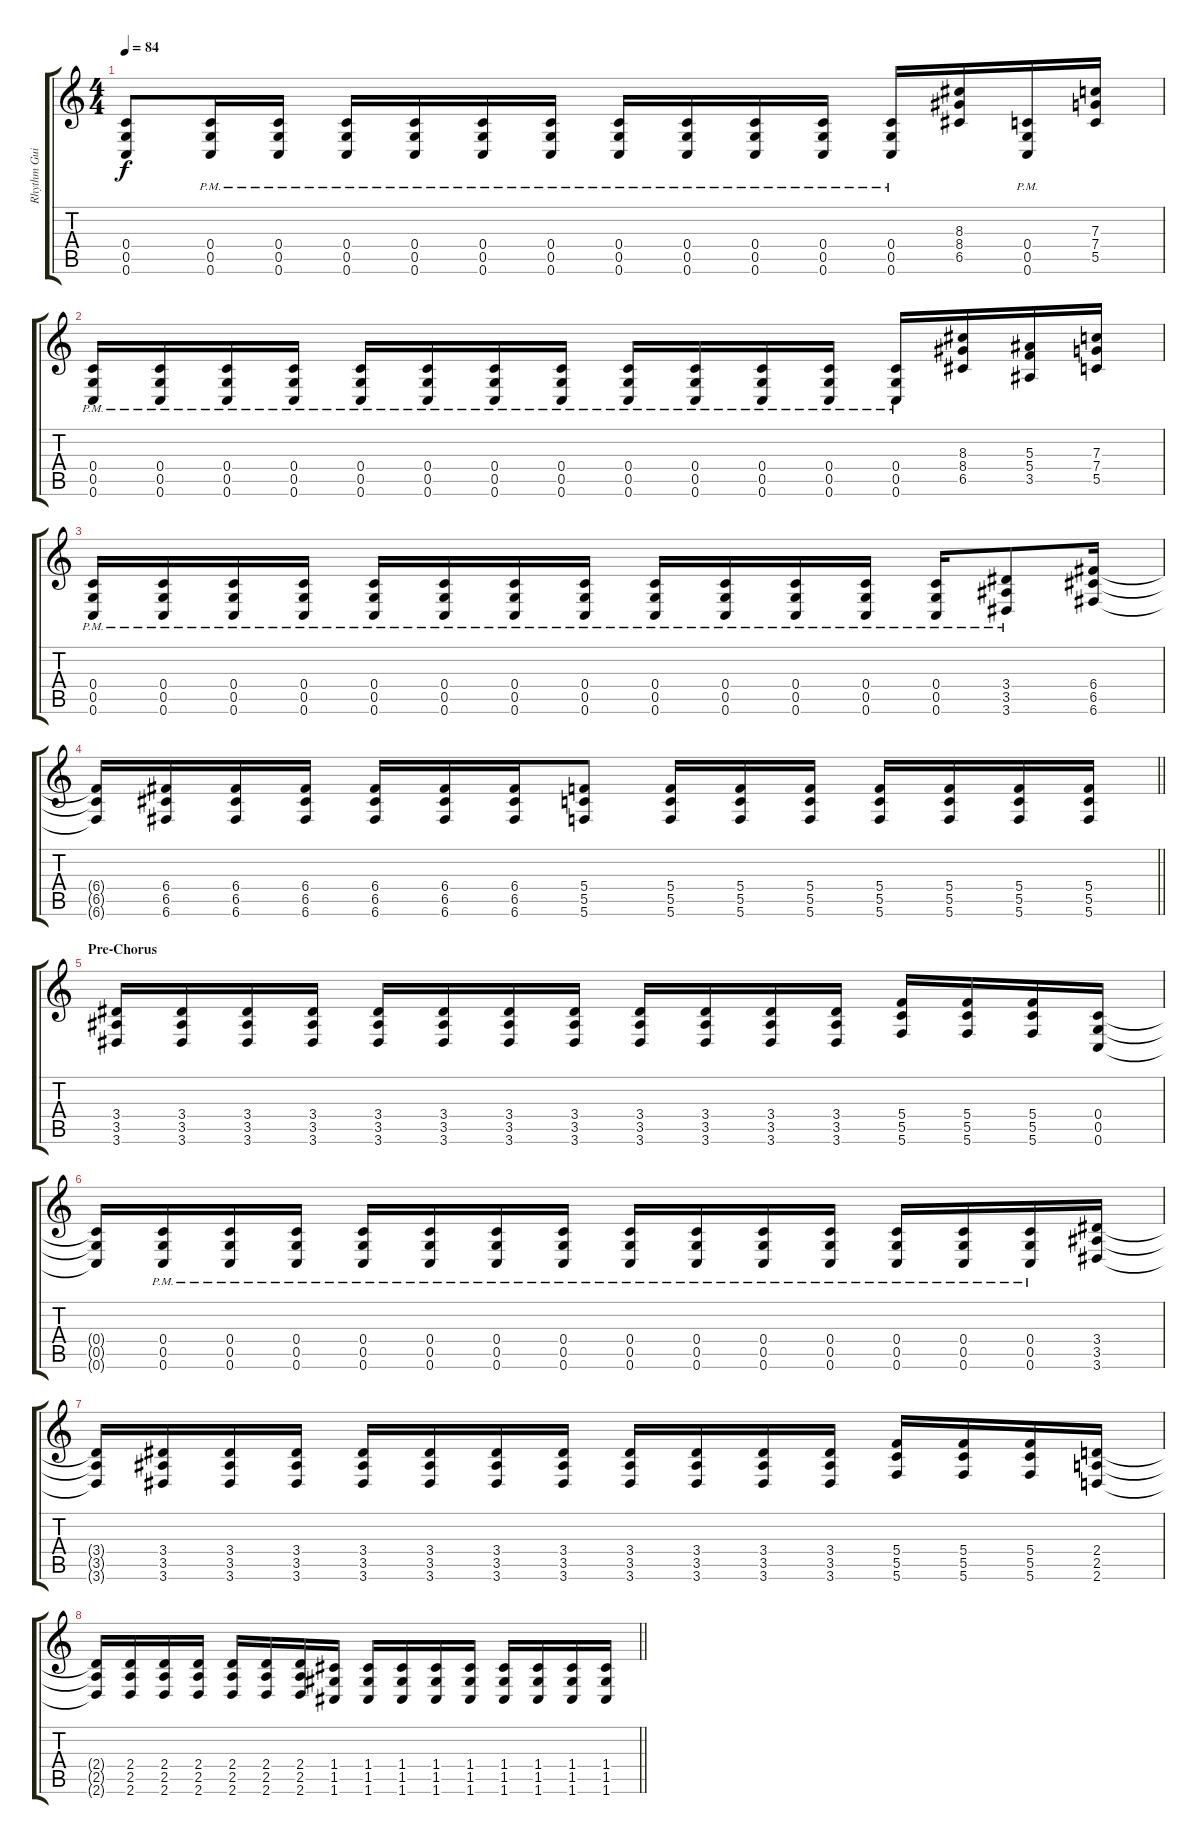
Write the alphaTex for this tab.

\track ("Rhythm Guitar" "Rhythm Gui") {instrument distortionguitar}
\staff {score tabs}
\tuning (D4 A3 F3 C3 G2 C2) {hide}
\ts (4 4)
\tempo 84
\clef g2
\ks c
(0.4 0.5 0.6).8{dy f} (0.4{pm} 0.5{pm} 0.6{pm}).16 (0.4{pm} 0.5{pm} 0.6{pm}).16 (0.4{pm} 0.5{pm} 0.6{pm}).16 (0.4{pm} 0.5{pm} 0.6{pm}).16 (0.4{pm} 0.5{pm} 0.6{pm}).16 (0.4{pm} 0.5{pm} 0.6{pm}).16 (0.4{pm} 0.5{pm} 0.6{pm}).16 (0.4{pm} 0.5{pm} 0.6{pm}).16 (0.4{pm} 0.5{pm} 0.6{pm}).16 (0.4{pm} 0.5{pm} 0.6{pm}).16 (0.4{pm} 0.5{pm} 0.6{pm}).16 (8.3 8.4 6.5).16 (0.4{pm} 0.5{pm} 0.6{pm}).16 (7.3 7.4 5.5).16 |
(0.4{pm} 0.5{pm} 0.6{pm}).16 (0.4{pm} 0.5{pm} 0.6{pm}).16 (0.4{pm} 0.5{pm} 0.6{pm}).16 (0.4{pm} 0.5{pm} 0.6{pm}).16 (0.4{pm} 0.5{pm} 0.6{pm}).16 (0.4{pm} 0.5{pm} 0.6{pm}).16 (0.4{pm} 0.5{pm} 0.6{pm}).16 (0.4{pm} 0.5{pm} 0.6{pm}).16 (0.4{pm} 0.5{pm} 0.6{pm}).16 (0.4{pm} 0.5{pm} 0.6{pm}).16 (0.4{pm} 0.5{pm} 0.6{pm}).16 (0.4{pm} 0.5{pm} 0.6{pm}).16 (0.4{pm} 0.5{pm} 0.6{pm}).16 (8.3 8.4 6.5).16 (5.3 5.4 3.5).16 (7.3 7.4 5.5).16 |
(0.4{pm} 0.5{pm} 0.6{pm}).16 (0.4{pm} 0.5{pm} 0.6{pm}).16 (0.4{pm} 0.5{pm} 0.6{pm}).16 (0.4{pm} 0.5{pm} 0.6{pm}).16 (0.4{pm} 0.5{pm} 0.6{pm}).16 (0.4{pm} 0.5{pm} 0.6{pm}).16 (0.4{pm} 0.5{pm} 0.6{pm}).16 (0.4{pm} 0.5{pm} 0.6{pm}).16 (0.4{pm} 0.5{pm} 0.6{pm}).16 (0.4{pm} 0.5{pm} 0.6{pm}).16 (0.4{pm} 0.5{pm} 0.6{pm}).16 (0.4{pm} 0.5{pm} 0.6{pm}).16 (0.4{pm} 0.5{pm} 0.6{pm}).16 (3.4{pm} 3.5{pm} 3.6{pm}).8 (6.4 6.5 6.6).16 |
\barLineRight lightlight
(6.4{t} 6.5{t} 6.6{t}).16 (6.4 6.5 6.6).16 (6.4 6.5 6.6).16 (6.4 6.5 6.6).16 (6.4 6.5 6.6).16 (6.4 6.5 6.6).16 (6.4 6.5 6.6).16 (5.4 5.5 5.6).8 (5.4 5.5 5.6).16 (5.4 5.5 5.6).16 (5.4 5.5 5.6).16 (5.4 5.5 5.6).16 (5.4 5.5 5.6).16 (5.4 5.5 5.6).16 (5.4 5.5 5.6).16 |
\section ("" "Pre-Chorus")
(3.4 3.5 3.6).16 (3.4 3.5 3.6).16 (3.4 3.5 3.6).16 (3.4 3.5 3.6).16 (3.4 3.5 3.6).16 (3.4 3.5 3.6).16 (3.4 3.5 3.6).16 (3.4 3.5 3.6).16 (3.4 3.5 3.6).16 (3.4 3.5 3.6).16 (3.4 3.5 3.6).16 (3.4 3.5 3.6).16 (5.4 5.5 5.6).16 (5.4 5.5 5.6).16 (5.4 5.5 5.6).16 (0.4 0.5 0.6).16 |
(0.4{t} 0.5{t} 0.6{t}).16 (0.4{pm} 0.5{pm} 0.6{pm}).16 (0.4{pm} 0.5{pm} 0.6{pm}).16 (0.4{pm} 0.5{pm} 0.6{pm}).16 (0.4{pm} 0.5{pm} 0.6{pm}).16 (0.4{pm} 0.5{pm} 0.6{pm}).16 (0.4{pm} 0.5{pm} 0.6{pm}).16 (0.4{pm} 0.5{pm} 0.6{pm}).16 (0.4{pm} 0.5{pm} 0.6{pm}).16 (0.4{pm} 0.5{pm} 0.6{pm}).16 (0.4{pm} 0.5{pm} 0.6{pm}).16 (0.4{pm} 0.5{pm} 0.6{pm}).16 (0.4{pm} 0.5{pm} 0.6{pm}).16 (0.4{pm} 0.5{pm} 0.6{pm}).16 (0.4{pm} 0.5{pm} 0.6{pm}).16 (3.4 3.5 3.6).16 |
(3.4{t} 3.5{t} 3.6{t}).16 (3.4 3.5 3.6).16 (3.4 3.5 3.6).16 (3.4 3.5 3.6).16 (3.4 3.5 3.6).16 (3.4 3.5 3.6).16 (3.4 3.5 3.6).16 (3.4 3.5 3.6).16 (3.4 3.5 3.6).16 (3.4 3.5 3.6).16 (3.4 3.5 3.6).16 (3.4 3.5 3.6).16 (5.4 5.5 5.6).16 (5.4 5.5 5.6).16 (5.4 5.5 5.6).16 (2.4 2.5 2.6).16 |
\barLineRight lightlight
(2.4{t} 2.5{t} 2.6{t}).16 (2.4 2.5 2.6).16 (2.4 2.5 2.6).16 (2.4 2.5 2.6).16 (2.4 2.5 2.6).16 (2.4 2.5 2.6).16 (2.4 2.5 2.6).16 (1.4 1.5 1.6).16 (1.4 1.5 1.6).16 (1.4 1.5 1.6).16 (1.4 1.5 1.6).16 (1.4 1.5 1.6).16 (1.4 1.5 1.6).16 (1.4 1.5 1.6).16 (1.4 1.5 1.6).16 (1.4 1.5 1.6).16
